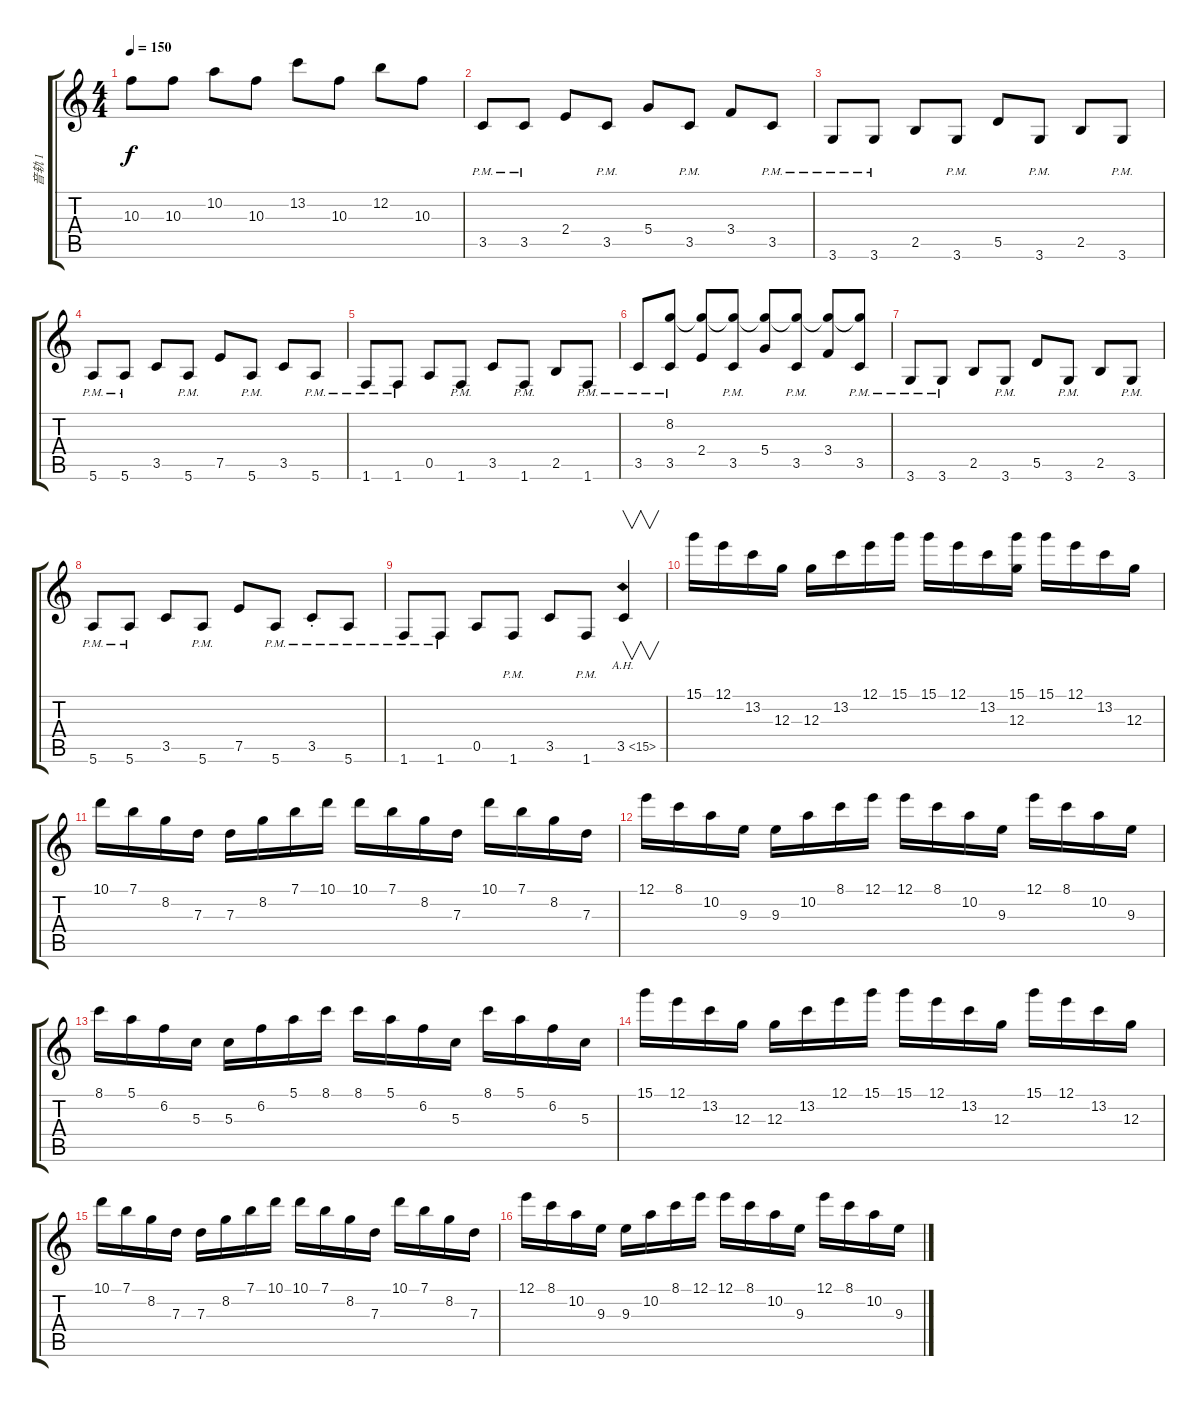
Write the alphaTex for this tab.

\track ("音轨 1" "音轨 1") {instrument overdrivenguitar}
\staff {score tabs}
\tuning (E4 B3 G3 D3 A2 E2) {hide}
\ts (4 4)
\tempo 150
\clef g2
\ks c
10.3.8{dy f} 10.3.8 10.2.8 10.3.8 13.2.8 10.3.8 12.2.8 10.3.8 |
3.5{pm}.8 3.5{pm}.8 2.4.8 3.5{pm}.8 5.4.8 3.5{pm}.8 3.4.8 3.5{pm}.8 |
3.6{pm}.8 3.6{pm}.8 2.5.8 3.6{pm}.8 5.5.8 3.6{pm}.8 2.5.8 3.6{pm}.8 |
5.6{pm}.8 5.6{pm}.8 3.5.8 5.6{pm}.8 7.5.8 5.6{pm}.8 3.5.8 5.6{pm}.8 |
1.6{pm}.8 1.6{pm}.8 0.5.8 1.6{pm}.8 3.5.8 1.6{pm}.8 2.5.8 1.6{pm}.8 |
3.5{pm}.8 (8.2 3.5{pm}).8 (8.2{t} 2.4).8 (8.2{t} 3.5{pm}).8 (8.2{t} 5.4).8 (8.2{t} 3.5{pm}).8 (8.2{t} 3.4).8 (8.2{t} 3.5{pm}).8 |
3.6{pm}.8 3.6{pm}.8 2.5.8 3.6{pm}.8 5.5.8 3.6{pm}.8 2.5.8 3.6{pm}.8 |
5.6{pm}.8 5.6{pm}.8 3.5.8 5.6{pm}.8 7.5.8 5.6{pm}.8 3.5{pm st}.8 5.6{pm}.8 |
1.6{pm}.8 1.6{pm}.8 0.5.8 1.6{pm}.8 3.5.8 1.6{pm}.8 3.5{ah 12}.4{v} |
15.1.16 12.1.16 13.2.16 12.3.16 12.3.16 13.2.16 12.1.16 15.1.16 15.1.16 12.1.16 13.2.16 (15.1 12.3).16 15.1.16 12.1.16 13.2.16 12.3.16 |
10.1.16 7.1.16 8.2.16 7.3.16 7.3.16 8.2.16 7.1.16 10.1.16 10.1.16 7.1.16 8.2.16 7.3.16 10.1.16 7.1.16 8.2.16 7.3.16 |
12.1.16 8.1.16 10.2.16 9.3.16 9.3.16 10.2.16 8.1.16 12.1.16 12.1.16 8.1.16 10.2.16 9.3.16 12.1.16 8.1.16 10.2.16 9.3.16 |
8.1.16 5.1.16 6.2.16 5.3.16 5.3.16 6.2.16 5.1.16 8.1.16 8.1.16 5.1.16 6.2.16 5.3.16 8.1.16 5.1.16 6.2.16 5.3.16 |
15.1.16 12.1.16 13.2.16 12.3.16 12.3.16 13.2.16 12.1.16 15.1.16 15.1.16 12.1.16 13.2.16 12.3.16 15.1.16 12.1.16 13.2.16 12.3.16 |
10.1.16 7.1.16 8.2.16 7.3.16 7.3.16 8.2.16 7.1.16 10.1.16 10.1.16 7.1.16 8.2.16 7.3.16 10.1.16 7.1.16 8.2.16 7.3.16 |
12.1.16 8.1.16 10.2.16 9.3.16 9.3.16 10.2.16 8.1.16 12.1.16 12.1.16 8.1.16 10.2.16 9.3.16 12.1.16 8.1.16 10.2.16 9.3.16
